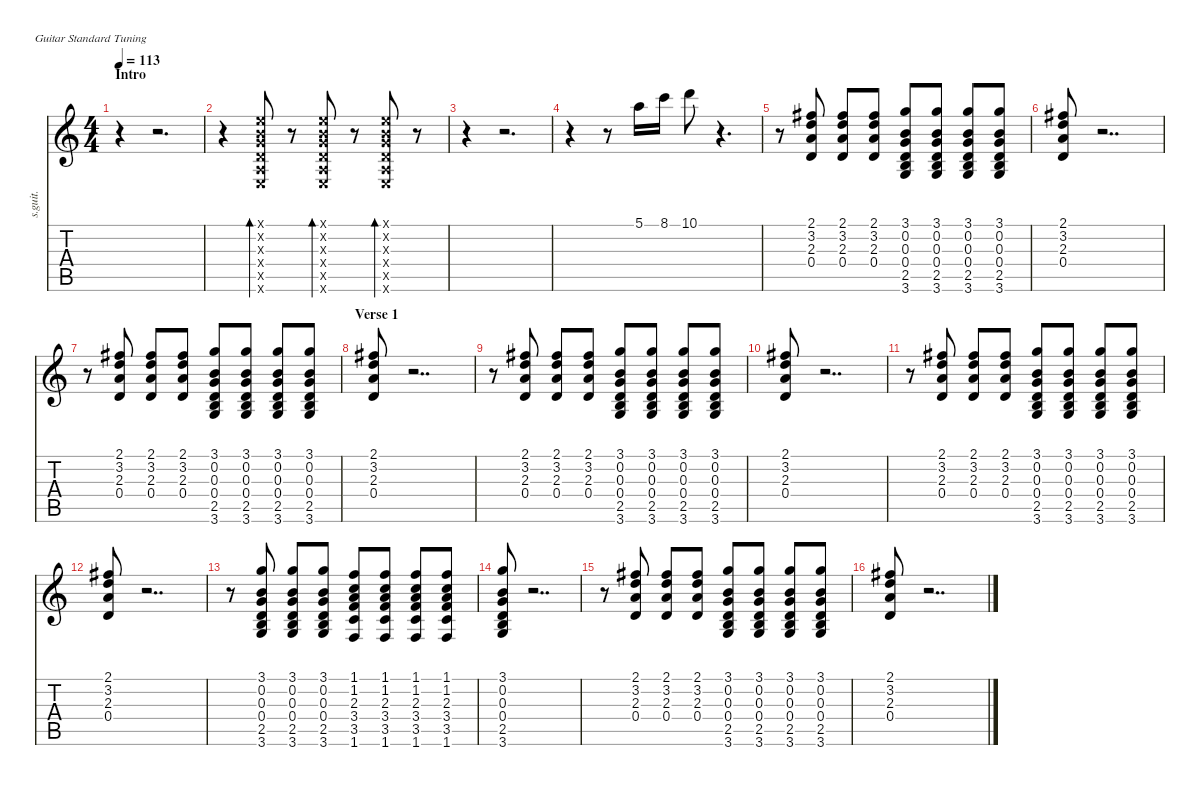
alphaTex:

\defaultSystemsLayout 4
\hideDynamics
\bracketExtendMode nobrackets
\track ("Guitar (Left)" "s.guit.") {instrument overdrivenguitar}
\staff {score tabs}
\tuning (E4 B3 G3 D3 A2 E2)
\ts (4 4)
\beaming (8 2 2 2 2)
\section ("" "Intro")
\tempo 113
\clef g2
\ks c
r.4{dy f instrument overdrivenguitar} r.2{d} |
r.4 (0.1{x} 0.2{x} 0.3{x} 0.4{x} 0.5{x} 0.6{x}).8{bd 30 lyrics (0 "") lyrics (1 "") lyrics (2 "") lyrics (3 "") lyrics (4 "")} r.8 (0.1{x} 0.2{x} 0.3{x} 0.4{x} 0.5{x} 0.6{x}).8{bd 30 lyrics (0 "") lyrics (1 "") lyrics (2 "") lyrics (3 "") lyrics (4 "")} r.8 (0.1{x} 0.2{x} 0.3{x} 0.4{x} 0.5{x} 0.6{x}).8{bd 30 lyrics (0 "") lyrics (1 "") lyrics (2 "") lyrics (3 "") lyrics (4 "")} r.8 |
r.4 r.2{d} |
r.4 r.8 5.1.16{lyrics (0 "") lyrics (1 "") lyrics (2 "") lyrics (3 "") lyrics (4 "")} 8.1.16{lyrics (0 "") lyrics (1 "") lyrics (2 "") lyrics (3 "") lyrics (4 "")} 10.1.8{lyrics (0 "") lyrics (1 "") lyrics (2 "") lyrics (3 "") lyrics (4 "")} r.4{d} |
r.8 (2.1{acc #} 3.2 2.3 0.4).8{lyrics (0 "") lyrics (1 "") lyrics (2 "") lyrics (3 "") lyrics (4 "")} (2.1{acc #} 3.2 2.3 0.4).8{lyrics (0 "") lyrics (1 "") lyrics (2 "") lyrics (3 "") lyrics (4 "")} (2.1{acc #} 3.2 2.3 0.4).8{lyrics (0 "") lyrics (1 "") lyrics (2 "") lyrics (3 "") lyrics (4 "")} (3.1 0.2 0.3 0.4 2.5 3.6).8{lyrics (0 "") lyrics (1 "") lyrics (2 "") lyrics (3 "") lyrics (4 "")} (3.1 0.2 0.3 0.4 2.5 3.6).8{lyrics (0 "") lyrics (1 "") lyrics (2 "") lyrics (3 "") lyrics (4 "")} (3.1 0.2 0.3 0.4 2.5 3.6).8{lyrics (0 "") lyrics (1 "") lyrics (2 "") lyrics (3 "") lyrics (4 "")} (3.1 0.2 0.3 0.4 2.5 3.6).8{lyrics (0 "") lyrics (1 "") lyrics (2 "") lyrics (3 "") lyrics (4 "")} |
(2.1{acc #} 3.2 2.3 0.4).8{lyrics (0 "") lyrics (1 "") lyrics (2 "") lyrics (3 "") lyrics (4 "")} r.2{dd} |
r.8 (2.1{acc #} 3.2 2.3 0.4).8{lyrics (0 "") lyrics (1 "") lyrics (2 "") lyrics (3 "") lyrics (4 "")} (2.1{acc #} 3.2 2.3 0.4).8{lyrics (0 "") lyrics (1 "") lyrics (2 "") lyrics (3 "") lyrics (4 "")} (2.1{acc #} 3.2 2.3 0.4).8{lyrics (0 "") lyrics (1 "") lyrics (2 "") lyrics (3 "") lyrics (4 "")} (3.1 0.2 0.3 0.4 2.5 3.6).8{lyrics (0 "") lyrics (1 "") lyrics (2 "") lyrics (3 "") lyrics (4 "")} (3.1 0.2 0.3 0.4 2.5 3.6).8{lyrics (0 "") lyrics (1 "") lyrics (2 "") lyrics (3 "") lyrics (4 "")} (3.1 0.2 0.3 0.4 2.5 3.6).8{lyrics (0 "") lyrics (1 "") lyrics (2 "") lyrics (3 "") lyrics (4 "")} (3.1 0.2 0.3 0.4 2.5 3.6).8{lyrics (0 "") lyrics (1 "") lyrics (2 "") lyrics (3 "") lyrics (4 "")} |
\section ("" "Verse 1")
(2.1{acc #} 3.2 2.3 0.4).8{lyrics (0 "") lyrics (1 "") lyrics (2 "") lyrics (3 "") lyrics (4 "")} r.2{dd} |
r.8 (2.1{acc #} 3.2 2.3 0.4).8{lyrics (0 "") lyrics (1 "") lyrics (2 "") lyrics (3 "") lyrics (4 "")} (2.1{acc #} 3.2 2.3 0.4).8{lyrics (0 "") lyrics (1 "") lyrics (2 "") lyrics (3 "") lyrics (4 "")} (2.1{acc #} 3.2 2.3 0.4).8{lyrics (0 "") lyrics (1 "") lyrics (2 "") lyrics (3 "") lyrics (4 "")} (3.1 0.2 0.3 0.4 2.5 3.6).8{lyrics (0 "") lyrics (1 "") lyrics (2 "") lyrics (3 "") lyrics (4 "")} (3.1 0.2 0.3 0.4 2.5 3.6).8{lyrics (0 "") lyrics (1 "") lyrics (2 "") lyrics (3 "") lyrics (4 "")} (3.1 0.2 0.3 0.4 2.5 3.6).8{lyrics (0 "") lyrics (1 "") lyrics (2 "") lyrics (3 "") lyrics (4 "")} (3.1 0.2 0.3 0.4 2.5 3.6).8{lyrics (0 "") lyrics (1 "") lyrics (2 "") lyrics (3 "") lyrics (4 "")} |
(2.1{acc #} 3.2 2.3 0.4).8{lyrics (0 "") lyrics (1 "") lyrics (2 "") lyrics (3 "") lyrics (4 "")} r.2{dd} |
r.8 (2.1{acc #} 3.2 2.3 0.4).8{lyrics (0 "") lyrics (1 "") lyrics (2 "") lyrics (3 "") lyrics (4 "")} (2.1{acc #} 3.2 2.3 0.4).8{lyrics (0 "") lyrics (1 "") lyrics (2 "") lyrics (3 "") lyrics (4 "")} (2.1{acc #} 3.2 2.3 0.4).8{lyrics (0 "") lyrics (1 "") lyrics (2 "") lyrics (3 "") lyrics (4 "")} (3.1 0.2 0.3 0.4 2.5 3.6).8{lyrics (0 "") lyrics (1 "") lyrics (2 "") lyrics (3 "") lyrics (4 "")} (3.1 0.2 0.3 0.4 2.5 3.6).8{lyrics (0 "") lyrics (1 "") lyrics (2 "") lyrics (3 "") lyrics (4 "")} (3.1 0.2 0.3 0.4 2.5 3.6).8{lyrics (0 "") lyrics (1 "") lyrics (2 "") lyrics (3 "") lyrics (4 "")} (3.1 0.2 0.3 0.4 2.5 3.6).8{lyrics (0 "") lyrics (1 "") lyrics (2 "") lyrics (3 "") lyrics (4 "")} |
(2.1{acc #} 3.2 2.3 0.4).8{lyrics (0 "") lyrics (1 "") lyrics (2 "") lyrics (3 "") lyrics (4 "")} r.2{dd} |
r.8 (3.1 0.2 0.3 0.4 2.5 3.6).8{lyrics (0 "") lyrics (1 "") lyrics (2 "") lyrics (3 "") lyrics (4 "")} (3.1 0.2 0.3 0.4 2.5 3.6).8{lyrics (0 "") lyrics (1 "") lyrics (2 "") lyrics (3 "") lyrics (4 "")} (3.1 0.2 0.3 0.4 2.5 3.6).8{lyrics (0 "") lyrics (1 "") lyrics (2 "") lyrics (3 "") lyrics (4 "")} (1.1 1.2 2.3 3.4 3.5 1.6).8{lyrics (0 "") lyrics (1 "") lyrics (2 "") lyrics (3 "") lyrics (4 "")} (1.1 1.2 2.3 3.4 3.5 1.6).8{lyrics (0 "") lyrics (1 "") lyrics (2 "") lyrics (3 "") lyrics (4 "")} (1.1 1.2 2.3 3.4 3.5 1.6).8{lyrics (0 "") lyrics (1 "") lyrics (2 "") lyrics (3 "") lyrics (4 "")} (1.1 1.2 2.3 3.4 3.5 1.6).8{lyrics (0 "") lyrics (1 "") lyrics (2 "") lyrics (3 "") lyrics (4 "")} |
(3.1 0.2 0.3 0.4 2.5 3.6).8{lyrics (0 "") lyrics (1 "") lyrics (2 "") lyrics (3 "") lyrics (4 "")} r.2{dd} |
r.8 (2.1{acc #} 3.2 2.3 0.4).8{lyrics (0 "") lyrics (1 "") lyrics (2 "") lyrics (3 "") lyrics (4 "")} (2.1{acc #} 3.2 2.3 0.4).8{lyrics (0 "") lyrics (1 "") lyrics (2 "") lyrics (3 "") lyrics (4 "")} (2.1{acc #} 3.2 2.3 0.4).8{lyrics (0 "") lyrics (1 "") lyrics (2 "") lyrics (3 "") lyrics (4 "")} (3.1 0.2 0.3 0.4 2.5 3.6).8{lyrics (0 "") lyrics (1 "") lyrics (2 "") lyrics (3 "") lyrics (4 "")} (3.1 0.2 0.3 0.4 2.5 3.6).8{lyrics (0 "") lyrics (1 "") lyrics (2 "") lyrics (3 "") lyrics (4 "")} (3.1 0.2 0.3 0.4 2.5 3.6).8{lyrics (0 "") lyrics (1 "") lyrics (2 "") lyrics (3 "") lyrics (4 "")} (3.1 0.2 0.3 0.4 2.5 3.6).8{lyrics (0 "") lyrics (1 "") lyrics (2 "") lyrics (3 "") lyrics (4 "")} |
(2.1{acc #} 3.2 2.3 0.4).8{lyrics (0 "") lyrics (1 "") lyrics (2 "") lyrics (3 "") lyrics (4 "")} r.2{dd}
